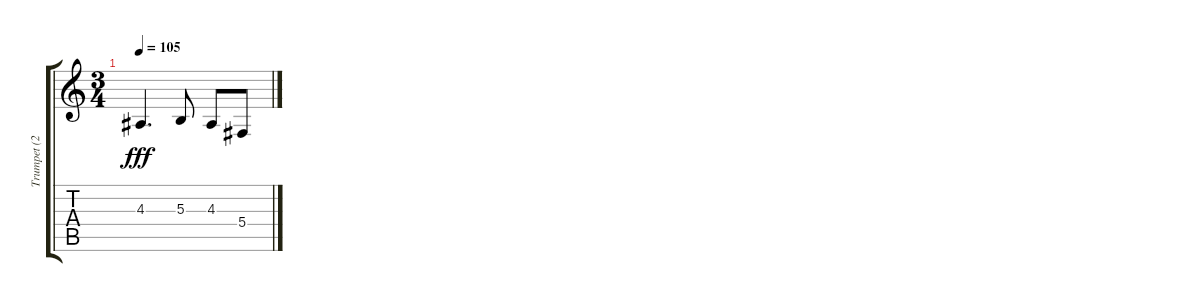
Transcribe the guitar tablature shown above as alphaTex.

\track ("Trumpet (2)" "Trumpet (2") {instrument trumpet}
\staff {score tabs}
\tuning (Eb4 Bb3 Gb3 Db3 Ab2 Eb2) {hide}
\ts (3 4)
\tempo 105
\clef g2
\ks c
4.3{t}.4{d dy fff} 5.3.8 4.3.8 5.4.8
